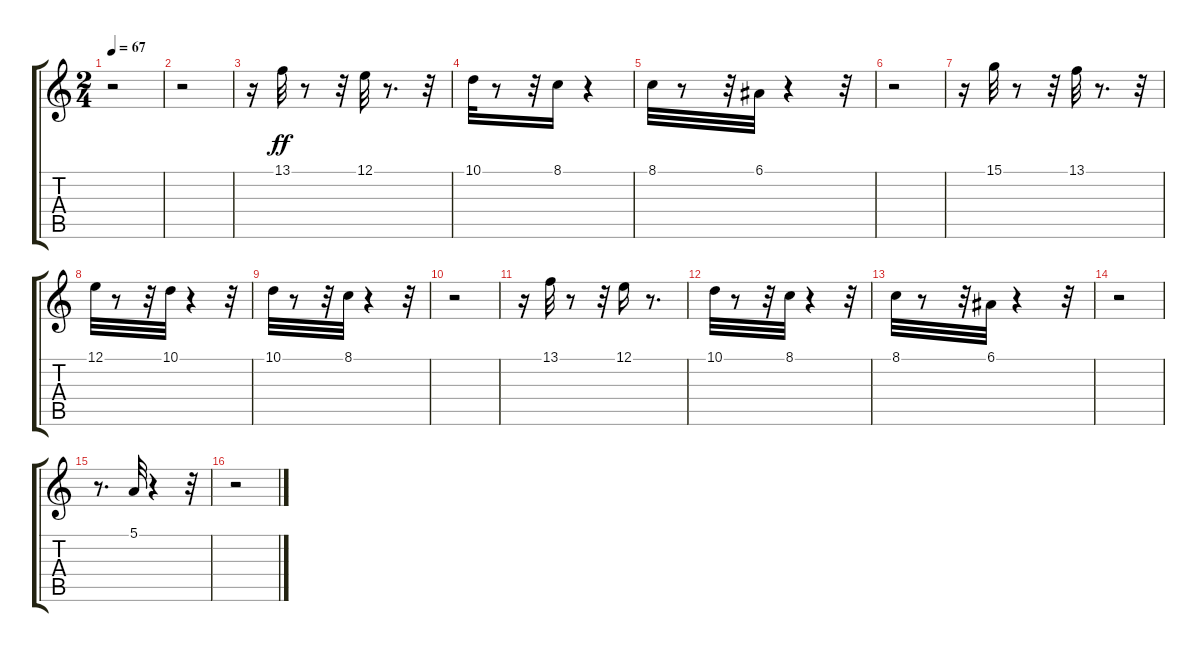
\track "" {instrument glockenspiel}
\staff {score tabs}
\tuning (E4 B3 G3 D3 A2 E2) {hide}
\ts (2 4)
\tempo 67
\clef g2
\ks c
r.2{dy ff} |
r.2 |
r.16 13.1.32 r.8 r.32 12.1.32 r.8{d} r.32 |
10.1.32 r.8 r.32 8.1.16 r.4 |
8.1.32 r.8 r.32 6.1.32 r.4 r.32 |
r.2 |
r.16 15.1.32 r.8 r.32 13.1.32 r.8{d} r.32 |
12.1.32 r.8 r.32 10.1.32 r.4 r.32 |
10.1.32 r.8 r.32 8.1.32 r.4 r.32 |
r.2 |
r.16 13.1.32 r.8 r.32 12.1.16 r.8{d} |
10.1.32 r.8 r.32 8.1.32 r.4 r.32 |
8.1.32 r.8 r.32 6.1.32 r.4 r.32 |
r.2 |
r.8{d} 5.1.32 r.4 r.32 |
r.2
